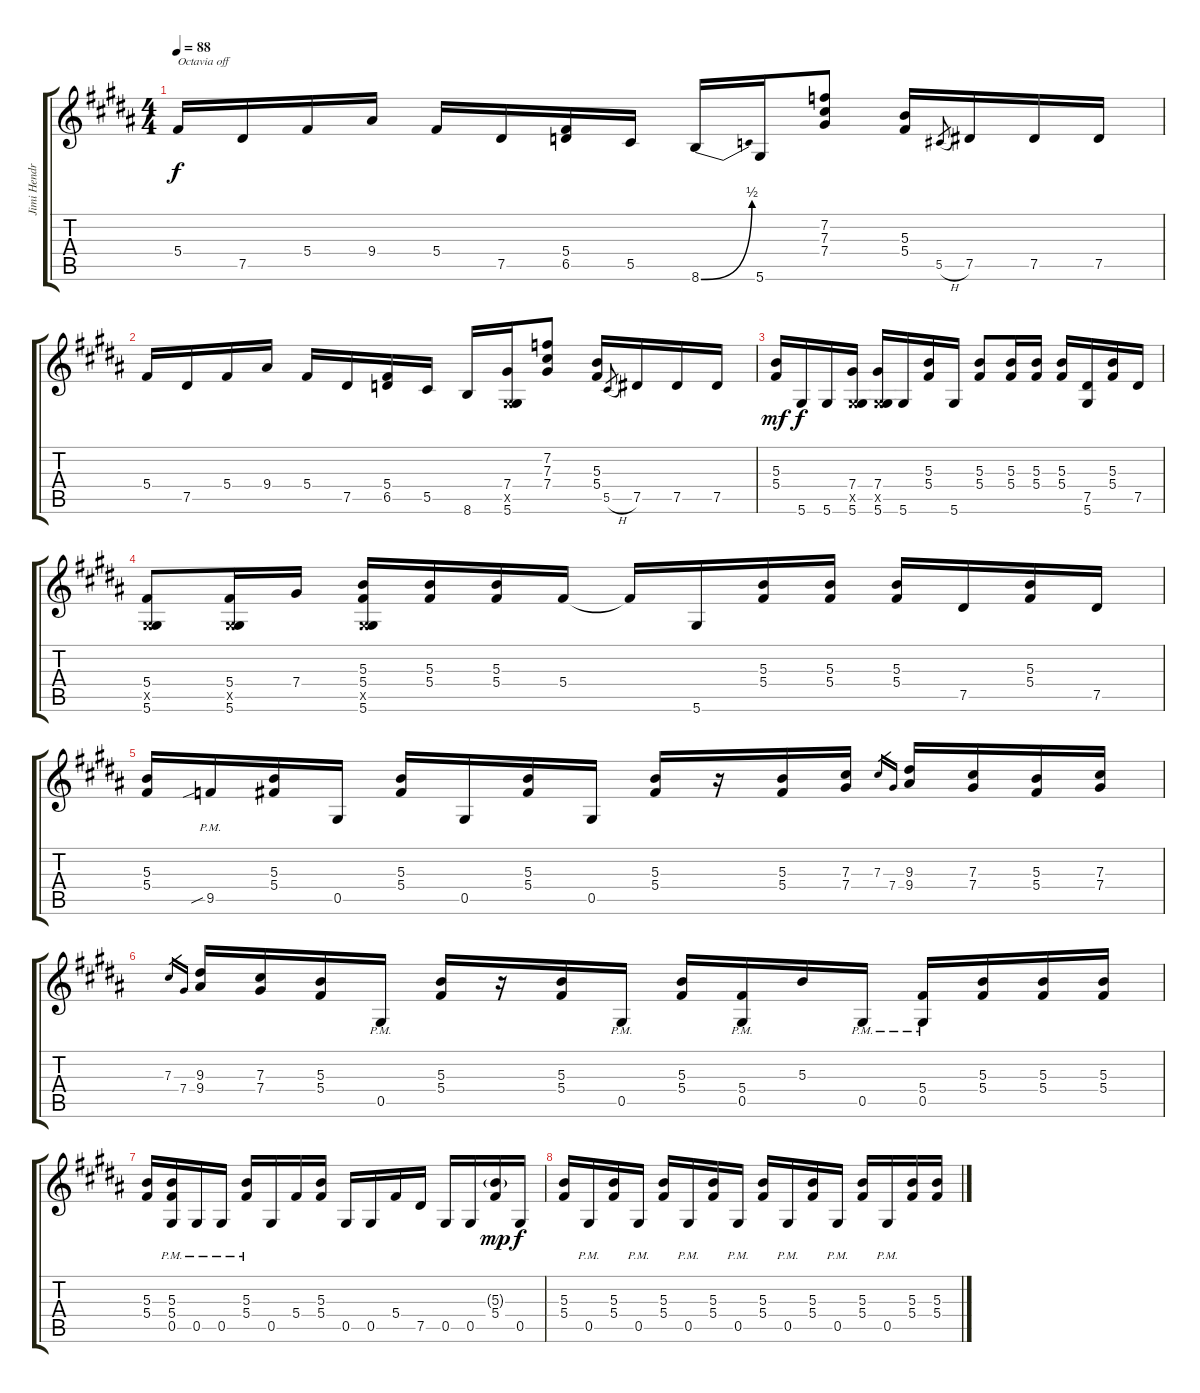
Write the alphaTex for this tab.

\track ("Jimi Hendrix" "Jimi Hendr") {instrument overdrivenguitar}
\staff {score tabs}
\tuning (Eb4 Bb3 Gb3 Db3 Ab2 Eb2) {hide}
\ts (4 4)
\tempo 88
\clef g2
\ks b
5.4.16{txt "Octavia off" dy f} 7.5.16 5.4.16 9.4.16 5.4.16 7.5.16 (5.4 6.5).16 5.5.16 8.6{be (bend 0 0 60 2)}.16 5.6.16 (7.2 7.3 7.4).8 (5.3 5.4).16 5.5{h}.8{gr} 7.5.16 7.5.16 7.5.16 |
5.4.16 7.5.16 5.4.16 9.4.16 5.4.16 7.5.16 (5.4 6.5).16 5.5.16 8.6.16 (7.4 0.5{x} 5.6).16 (7.2 7.3 7.4).8 (5.3 5.4).16 5.5{h}.8{gr} 7.5.16 7.5.16 7.5.16 |
(5.3 5.4).16{dy mf} 5.6.16{dy f} 5.6.16 (7.4 0.5{x} 5.6).16 (7.4 0.5{x} 5.6).16 5.6.16 (5.3 5.4).16 5.6.16 (5.3 5.4).8 (5.3 5.4).16 (5.3 5.4).16 (5.3 5.4).16 (7.5 5.6).16 (5.3 5.4).16 7.5.16 |
(5.4 0.5{x} 5.6).8 (5.4 0.5{x} 5.6).16 7.4.16 (5.3 5.4 0.5{x} 5.6).16 (5.3 5.4).16 (5.3 5.4).16 5.4.16 5.4{t}.16 5.6.16 (5.3 5.4).16 (5.3 5.4).16 (5.3 5.4).16 7.5.16 (5.3 5.4).16 7.5.16 |
(5.3 5.4).16 9.5{sib pm}.16 (5.3 5.4).16 0.5.16 (5.3 5.4).16 0.5.16 (5.3 5.4).16 0.5.16 (5.3 5.4).16 r.16 (5.3 5.4).16 (7.3 7.4).16 7.3.16{gr} 7.4.16{gr} (9.3 9.4).16 (7.3 7.4).16 (5.3 5.4).16 (7.3 7.4).16 |
7.3.16{gr} 7.4.16{gr} (9.3 9.4).16 (7.3 7.4).16 (5.3 5.4).16 0.5{pm}.16 (5.3 5.4).16 r.16 (5.3 5.4).16 0.5{pm}.16 (5.3 5.4).16 (5.4{pm} 0.5{pm}).16 5.3.16 0.5{pm}.16 (5.4{pm} 0.5{pm}).16 (5.3 5.4).16 (5.3 5.4).16 (5.3 5.4).16 |
(5.3 5.4).16 (5.3{pm} 5.4{pm} 0.5{pm}).16 0.5{pm}.16 0.5{pm}.16 (5.3{pm} 5.4{pm}).16 0.5.16 5.4.16 (5.3 5.4).16 0.5.16 0.5.16 5.4.16 7.5.16 0.5.16 0.5.16 (5.3{g} 5.4).16{dy mp} 0.5.16{dy f} |
(5.3 5.4).16 0.5{pm}.16 (5.3 5.4).16 0.5{pm}.16 (5.3 5.4).16 0.5{pm}.16 (5.3 5.4).16 0.5{pm}.16 (5.3 5.4).16 0.5{pm}.16 (5.3 5.4).16 0.5{pm}.16 (5.3 5.4).16 0.5{pm}.16 (5.3 5.4).16 (5.3 5.4).16
